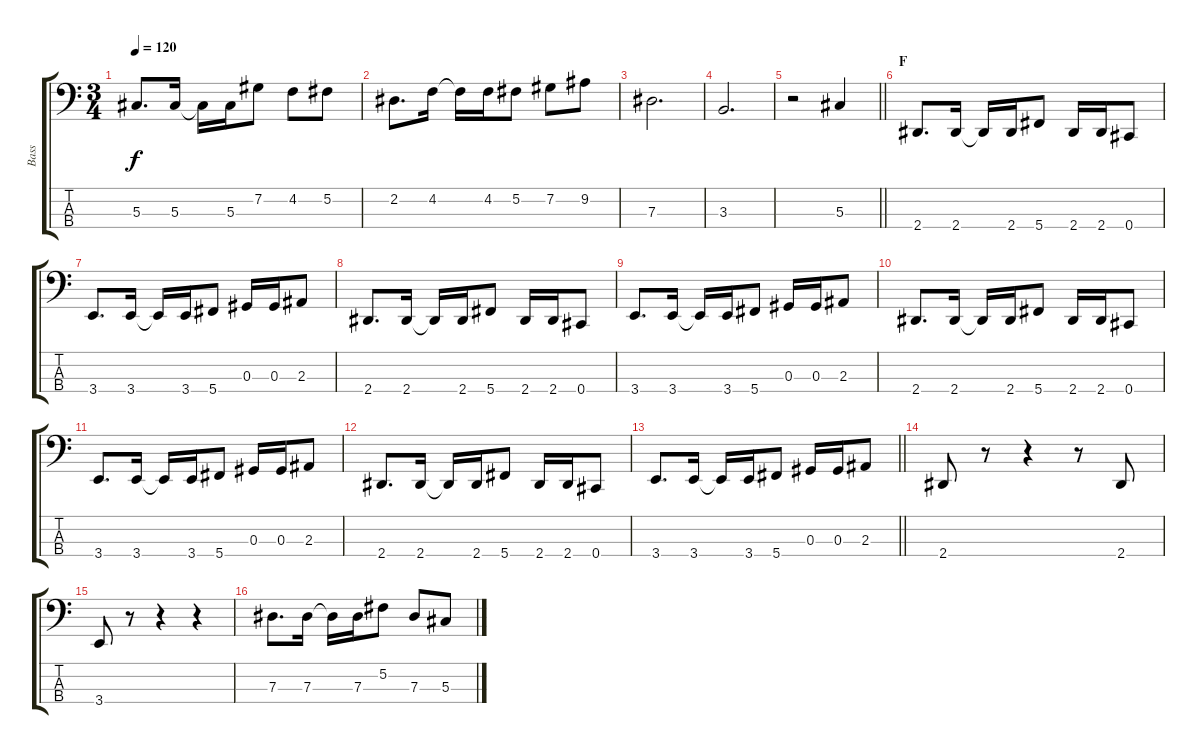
\track ("Bass" "Bass") {instrument electricbasspick}
\staff {score tabs}
\tuning (Gb2 Db2 Ab1 Db1) {hide}
\ts (3 4)
\tempo 120
\clef f4
\ks c
5.3.8{d dy f} 5.3.16 5.3{t}.16 5.3.16 7.2.8 4.2.8 5.2.8 |
2.2.8{d} 4.2.16 4.2{t}.16 4.2.16 5.2.8 7.2.8 9.2.8 |
7.3.2{d} |
3.3.2{d} |
\barLineRight lightlight
r.2 5.3.4 |
\section ("" "F")
2.4.8{d} 2.4.16 2.4{t}.16 2.4.16 5.4.8 2.4.16 2.4.16 0.4.8 |
3.4.8{d} 3.4.16 3.4{t}.16 3.4.16 5.4.8 0.3.16 0.3.16 2.3.8 |
2.4.8{d} 2.4.16 2.4{t}.16 2.4.16 5.4.8 2.4.16 2.4.16 0.4.8 |
3.4.8{d} 3.4.16 3.4{t}.16 3.4.16 5.4.8 0.3.16 0.3.16 2.3.8 |
2.4.8{d} 2.4.16 2.4{t}.16 2.4.16 5.4.8 2.4.16 2.4.16 0.4.8 |
3.4.8{d} 3.4.16 3.4{t}.16 3.4.16 5.4.8 0.3.16 0.3.16 2.3.8 |
2.4.8{d} 2.4.16 2.4{t}.16 2.4.16 5.4.8 2.4.16 2.4.16 0.4.8 |
\barLineRight lightlight
3.4.8{d} 3.4.16 3.4{t}.16 3.4.16 5.4.8 0.3.16 0.3.16 2.3.8 |
2.4.8 r.8 r.4 r.8 2.4.8 |
3.4.8 r.8 r.4 r.4 |
7.3.8{d} 7.3.16 7.3{t}.16 7.3.16 5.2.8 7.3.8 5.3.8
